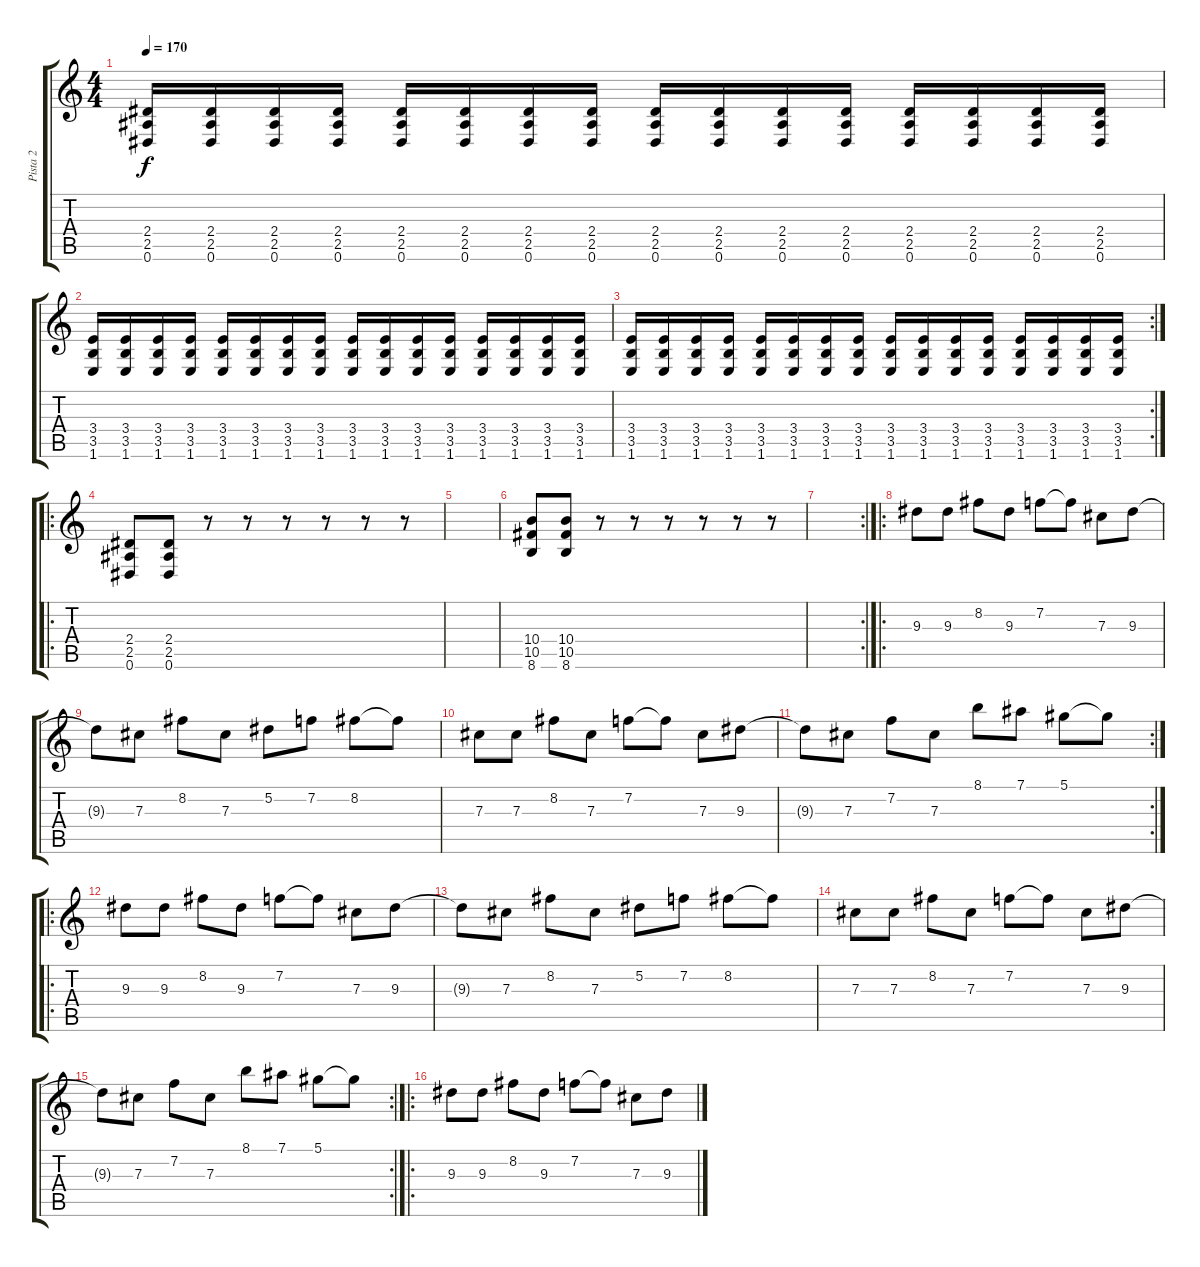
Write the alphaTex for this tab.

\track ("Pista 2" "Pista 2") {instrument distortionguitar}
\staff {score tabs}
\tuning (Eb4 Bb3 Gb3 Db3 Ab2 Eb2) {hide}
\ts (4 4)
\tempo 170
\clef g2
\ks c
(2.4 2.5 0.6).16{dy f} (2.4 2.5 0.6).16 (2.4 2.5 0.6).16 (2.4 2.5 0.6).16 (2.4 2.5 0.6).16 (2.4 2.5 0.6).16 (2.4 2.5 0.6).16 (2.4 2.5 0.6).16 (2.4 2.5 0.6).16 (2.4 2.5 0.6).16 (2.4 2.5 0.6).16 (2.4 2.5 0.6).16 (2.4 2.5 0.6).16 (2.4 2.5 0.6).16 (2.4 2.5 0.6).16 (2.4 2.5 0.6).16 |
(3.4 3.5 1.6).16 (3.4 3.5 1.6).16 (3.4 3.5 1.6).16 (3.4 3.5 1.6).16 (3.4 3.5 1.6).16 (3.4 3.5 1.6).16 (3.4 3.5 1.6).16 (3.4 3.5 1.6).16 (3.4 3.5 1.6).16 (3.4 3.5 1.6).16 (3.4 3.5 1.6).16 (3.4 3.5 1.6).16 (3.4 3.5 1.6).16 (3.4 3.5 1.6).16 (3.4 3.5 1.6).16 (3.4 3.5 1.6).16 |
\rc 2
(3.4 3.5 1.6).16 (3.4 3.5 1.6).16 (3.4 3.5 1.6).16 (3.4 3.5 1.6).16 (3.4 3.5 1.6).16 (3.4 3.5 1.6).16 (3.4 3.5 1.6).16 (3.4 3.5 1.6).16 (3.4 3.5 1.6).16 (3.4 3.5 1.6).16 (3.4 3.5 1.6).16 (3.4 3.5 1.6).16 (3.4 3.5 1.6).16 (3.4 3.5 1.6).16 (3.4 3.5 1.6).16 (3.4 3.5 1.6).16 |
\ro
(2.4 2.5 0.6).8 (2.4 2.5 0.6).8 r.8 r.8 r.8 r.8 r.8 r.8 |
|
(10.4 10.5 8.6).8 (10.4 10.5 8.6).8 r.8 r.8 r.8 r.8 r.8 r.8 |
\rc 2
|
\ro
9.3.8{volume 16} 9.3.8 8.2.8 9.3.8 7.2.8 7.2{t}.8 7.3.8 9.3.8 |
9.3{t}.8 7.3.8 8.2.8 7.3.8 5.2.8 7.2.8 8.2.8 8.2{t}.8 |
7.3.8{volume 16} 7.3.8 8.2.8 7.3.8 7.2.8 7.2{t}.8 7.3.8 9.3.8 |
\rc 2
9.3{t}.8 7.3.8 7.2.8 7.3.8 8.1.8 7.1.8 5.1.8 5.1{t}.8 |
\ro
9.3.8{volume 16} 9.3.8 8.2.8 9.3.8 7.2.8 7.2{t}.8 7.3.8 9.3.8 |
9.3{t}.8 7.3.8 8.2.8 7.3.8 5.2.8 7.2.8 8.2.8 8.2{t}.8 |
7.3.8{volume 16} 7.3.8 8.2.8 7.3.8 7.2.8 7.2{t}.8 7.3.8 9.3.8 |
\rc 2
9.3{t}.8 7.3.8 7.2.8 7.3.8 8.1.8 7.1.8 5.1.8 5.1{t}.8 |
\ro
9.3.8{volume 16} 9.3.8 8.2.8 9.3.8 7.2.8 7.2{t}.8 7.3.8 9.3.8
